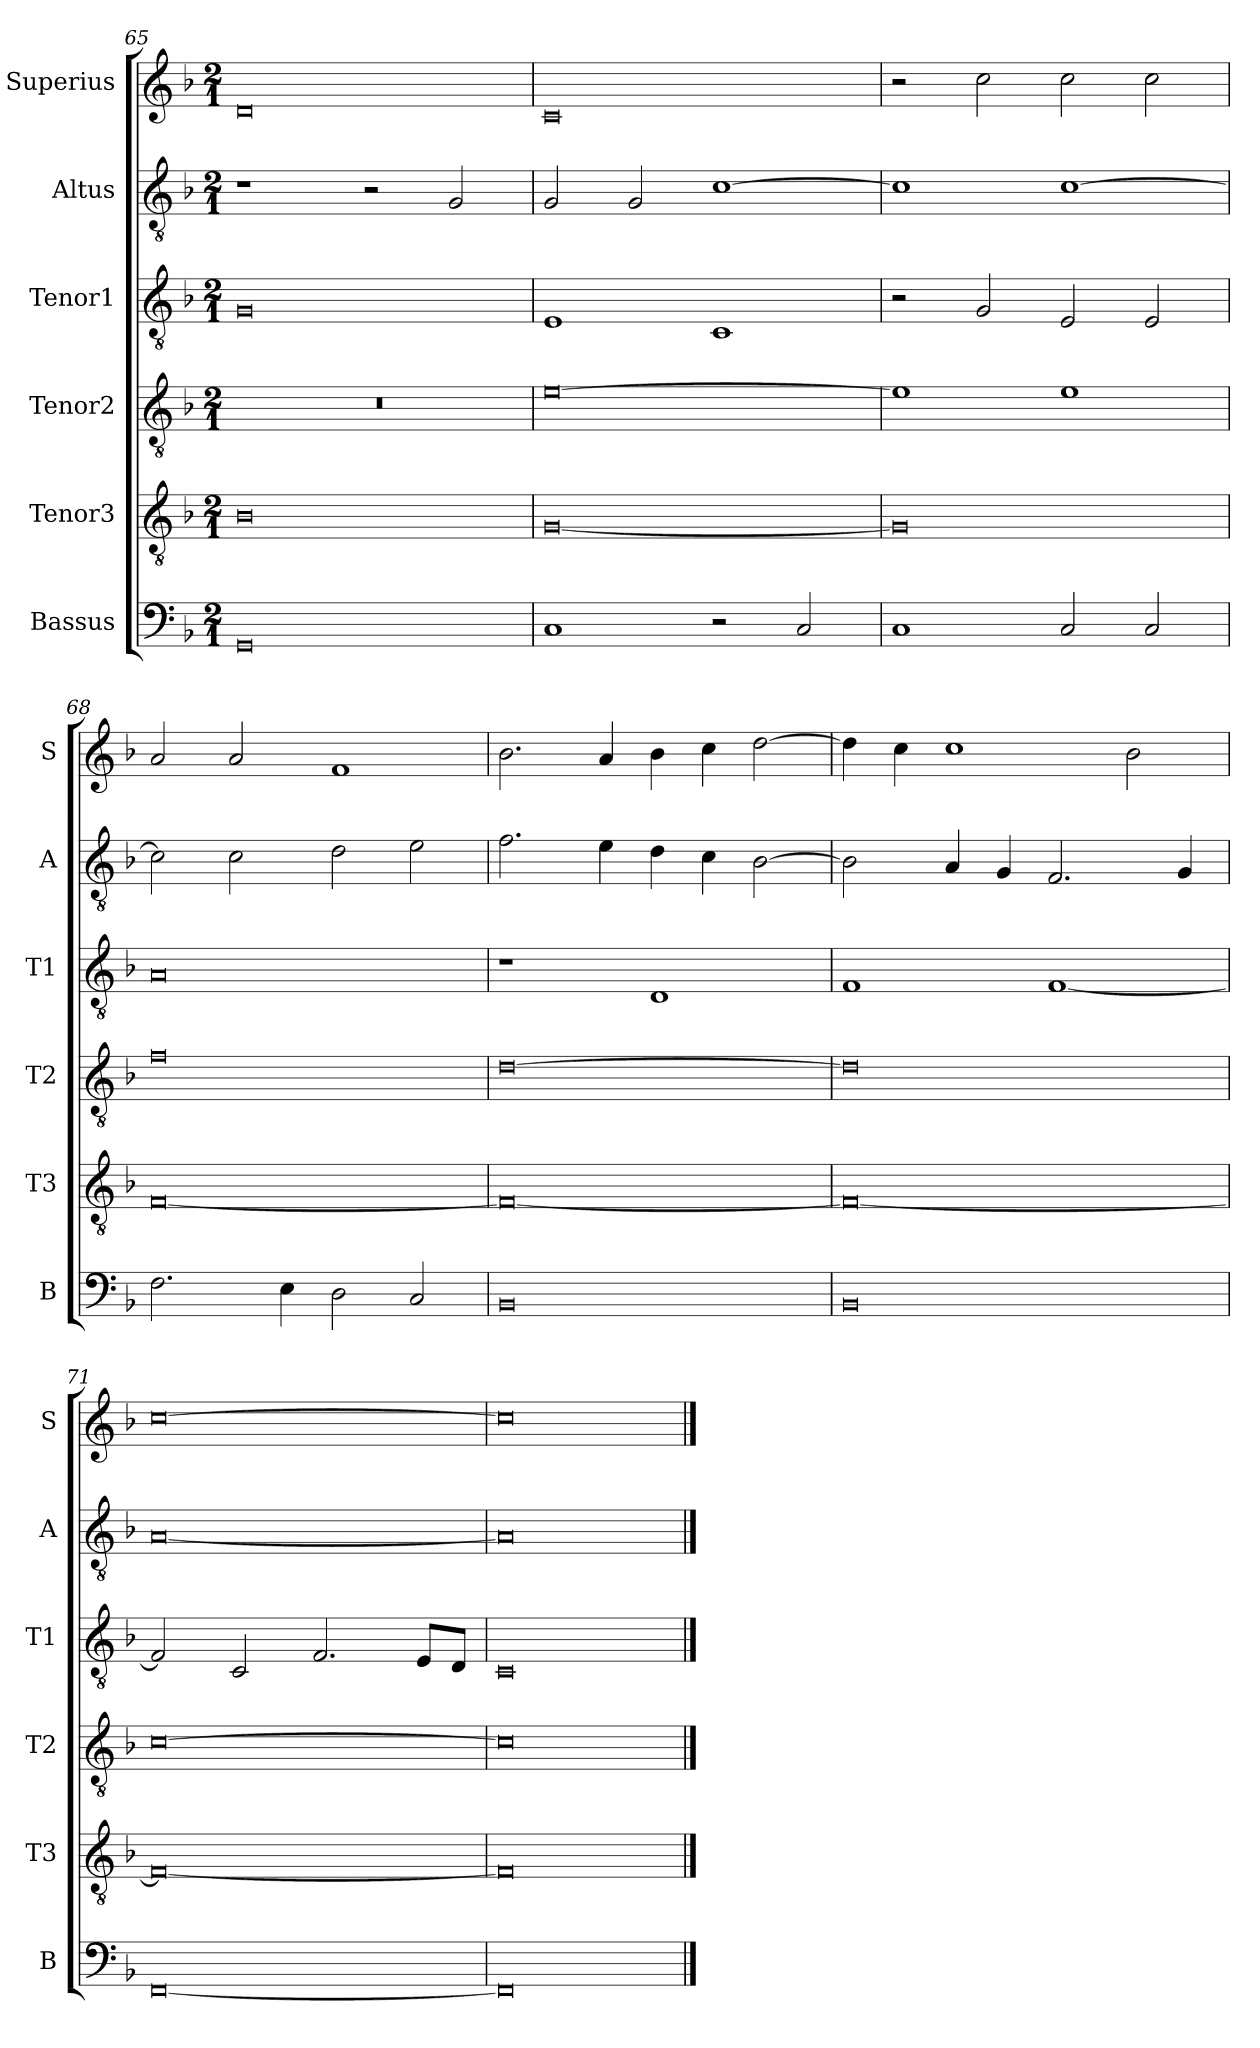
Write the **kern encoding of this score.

**kern	**kern	**kern	**kern	**kern	**kern
*part6	*part5	*part4	*part3	*part2	*part1
*staff6	*staff5	*staff4	*staff3	*staff2	*staff1
*I"Bassus	*I"Tenor3	*I"Tenor2	*I"Tenor1	*I"Altus	*I"Superius
*I'B	*I'T3	*I'T2	*I'T1	*I'A	*I'S
*clefF4	*clefGv2	*clefGv2	*clefGv2	*clefGv2	*clefG2
*k[b-]	*k[b-]	*k[b-]	*k[b-]	*k[b-]	*k[b-]
*M2/1	*M2/1	*M2/1	*M2/1	*M2/1	*M2/1
=65	=65	=65	=65	=65	=65
0GG	0B-	0r	0G	1r	0d
.	.	.	.	2r	.
.	.	.	.	2G/	.
=66	=66	=66	=66	=66	=66
1C	[0G	[0e	1E	2G/	0c
.	.	.	.	2G/	.
2r	.	.	1C	[1c	.
2C/	.	.	.	.	.
=67	=67	=67	=67	=67	=67
1C	0G]	1e]	2r	1c]	2r
.	.	.	2G/	.	2cc\
2C/	.	1e	2E/	[1c	2cc\
2C/	.	.	2E/	.	2cc\
=68	=68	=68	=68	=68	=68
2.F\	[0F	0f	0A	2c\]	2a/
.	.	.	.	2c\	2a/
4E\	.	.	.	.	.
2D\	.	.	.	2d\	1f
2C/	.	.	.	2e\	.
=69	=69	=69	=69	=69	=69
0BB-	0F_	[0d	1r	2.f\	2.b-\
.	.	.	.	4e\	4a/
.	.	.	1D	4d\	4b-\
.	.	.	.	4c\	4cc\
.	.	.	.	[2B-\	[2dd\
=70	=70	=70	=70	=70	=70
0BB-	0F_	0d]	1F	2B-\]	4dd\]
.	.	.	.	.	4cc\
.	.	.	.	4A/	1cc
.	.	.	.	4G/	.
.	.	.	[1F	2.F/	.
.	.	.	.	.	2b-\
.	.	.	.	4G/	.
=71	=71	=71	=71	=71	=71
[0FF	0F_	[0c	2F/]	[0A	[0cc
.	.	.	2C/	.	.
.	.	.	2.F/	.	.
.	.	.	8E/L	.	.
.	.	.	8D/J	.	.
=72	=72	=72	=72	=72	=72
0FF]	0F]	0c]	0C	0A]	0cc]
==	==	==	==	==	==
*-	*-	*-	*-	*-	*-
